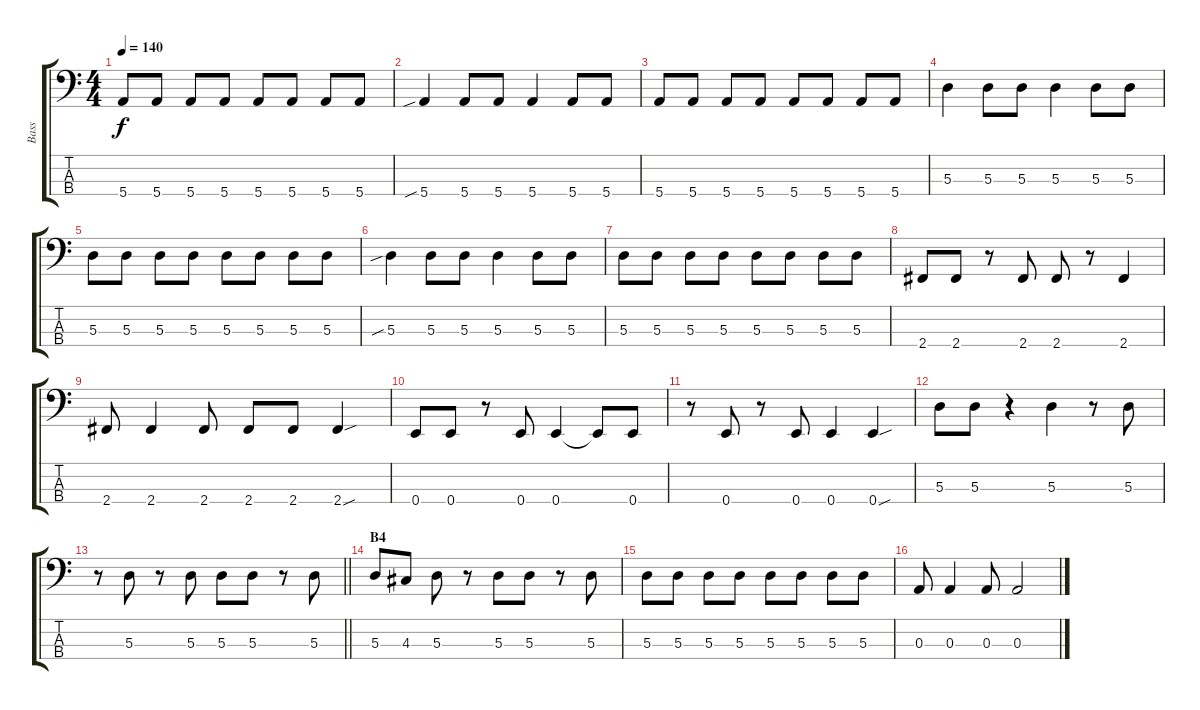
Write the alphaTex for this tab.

\track ("Bass" "Bass") {instrument electricbassfinger}
\staff {score tabs}
\tuning (G2 D2 A1 E1) {hide}
\ts (4 4)
\tempo 140
\clef f4
\ks c
5.4.8{dy f} 5.4.8 5.4.8 5.4.8 5.4.8 5.4.8 5.4.8 5.4.8 |
5.4{sib}.4 5.4.8 5.4.8 5.4.4 5.4.8 5.4.8 |
5.4.8 5.4.8 5.4.8 5.4.8 5.4.8 5.4.8 5.4.8 5.4.8 |
5.3.4 5.3.8 5.3.8 5.3.4 5.3.8 5.3.8 |
5.3.8 5.3.8 5.3.8 5.3.8 5.3.8 5.3.8 5.3.8 5.3.8 |
5.3{sib}.4 5.3.8 5.3.8 5.3.4 5.3.8 5.3.8 |
5.3.8 5.3.8 5.3.8 5.3.8 5.3.8 5.3.8 5.3.8 5.3.8 |
2.4.8 2.4.8 r.8 2.4.8 2.4.8 r.8 2.4.4 |
2.4.8 2.4.4 2.4.8 2.4.8 2.4.8 2.4{sou}.4 |
0.4.8 0.4.8 r.8 0.4.8 0.4.4 0.4{t}.8 0.4.8 |
r.8 0.4.8 r.8 0.4.8 0.4.4 0.4{sou}.4 |
5.3.8 5.3.8 r.4 5.3.4 r.8 5.3.8 |
\barLineRight lightlight
r.8 5.3.8 r.8 5.3.8 5.3.8 5.3.8 r.8 5.3.8 |
\section ("" "B4")
5.3.8 4.3.8 5.3.8 r.8 5.3.8 5.3.8 r.8 5.3.8 |
5.3.8 5.3.8 5.3.8 5.3.8 5.3.8 5.3.8 5.3.8 5.3.8 |
0.3.8 0.3.4 0.3.8 0.3.2
